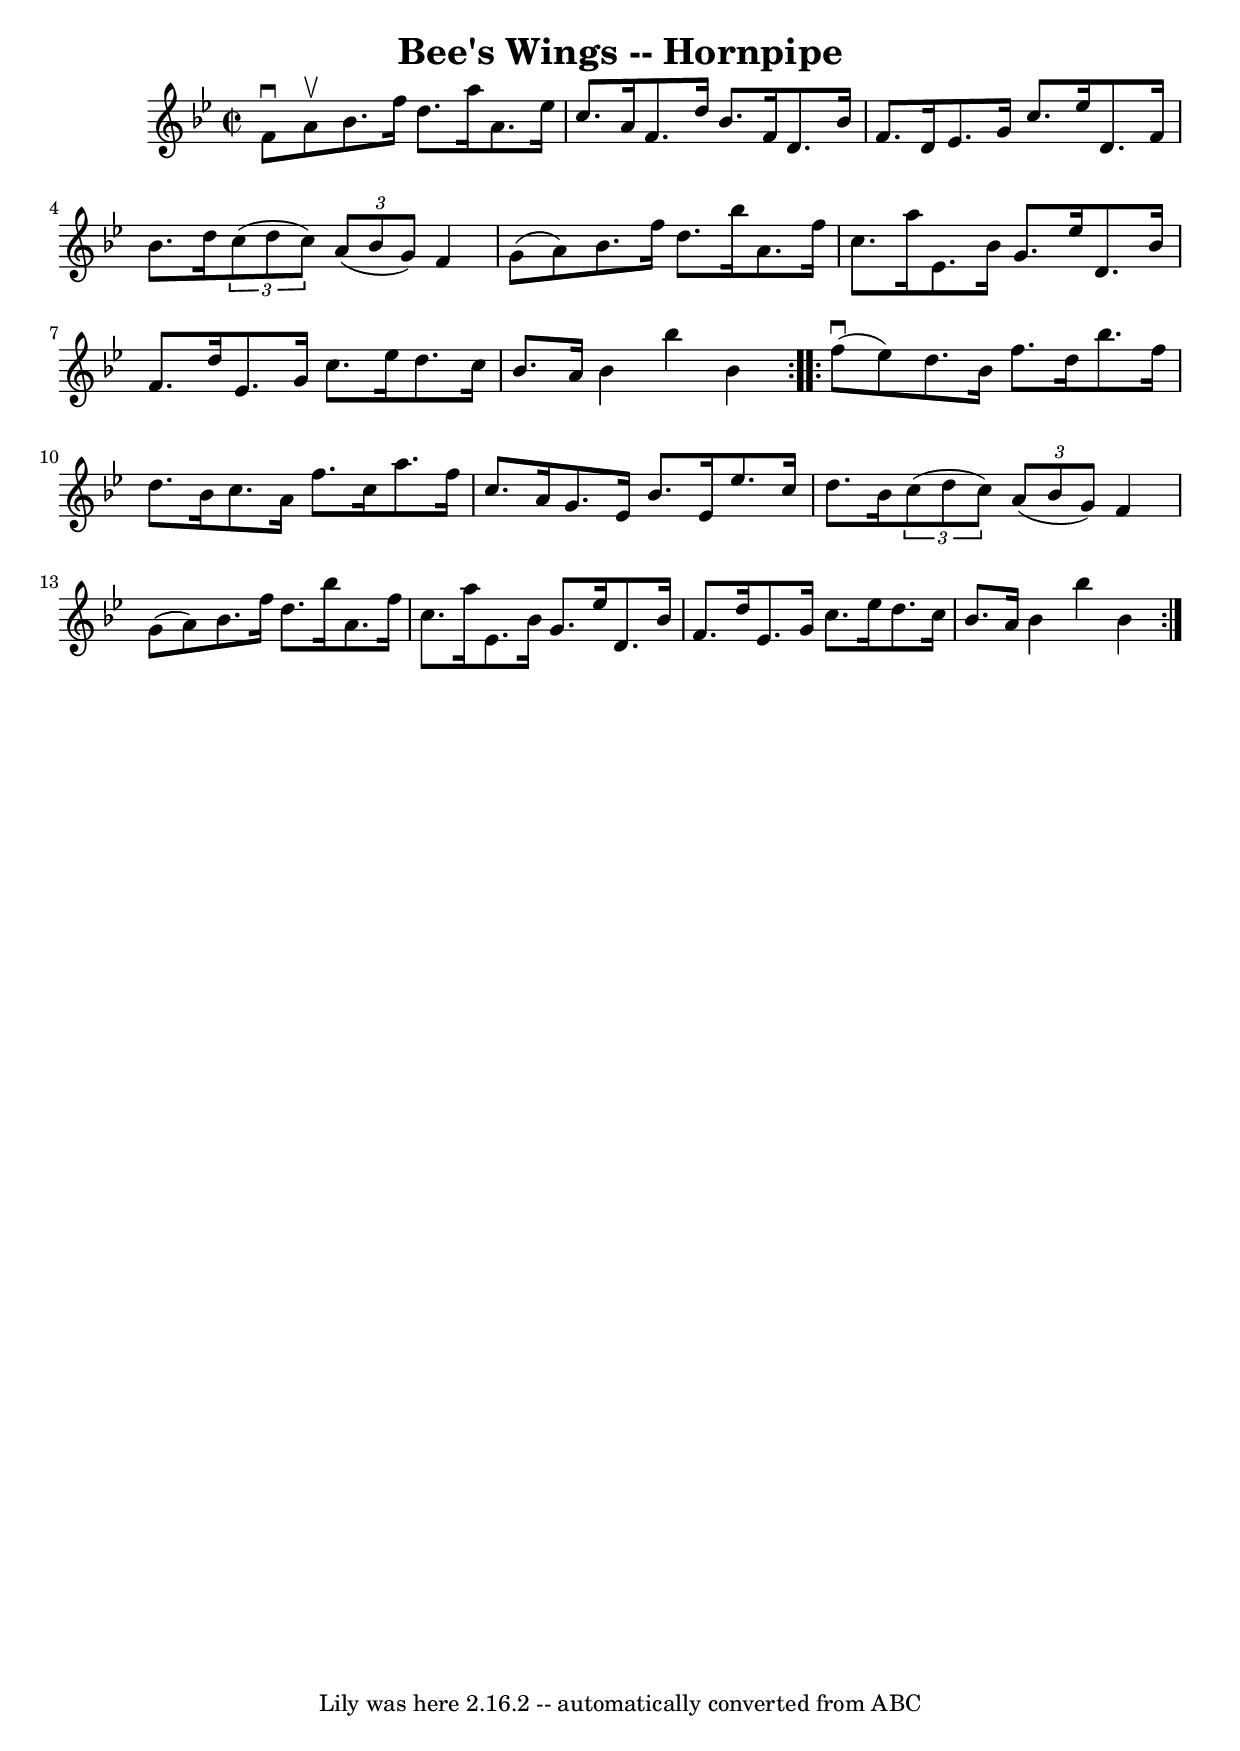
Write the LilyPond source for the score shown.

\version "2.16.2"
\include "Mammoth.ily"
\header {
	%% book = "Cole's 1000 Fiddle Tunes"
	crossRefNumber = "1"
	footnotes = ""
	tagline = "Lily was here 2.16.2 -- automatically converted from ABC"
	title = "Bee's Wings -- Hornpipe"
}
voicedefault =  {


\repeat volta 2 {
\override Staff.TimeSignature #'style = #'C
 \time 2/2 
\key bes \major f'8^\downbow a'8^\upbow |
 bes'8.    
f''16 d''8. a''16 a'8. ees''16 c''8. a'16  |
 f'8.    
d''16 bes'8. f'16 d'8. bes'16 f'8. d'16  |
 ees'8.  
 g'16 c''8. ees''16 d'8. f'16 bes'8. d''16  |
   
\times 2/3 { c''8 (d''8 c''8) }   \times 2/3 { a'8 (bes'8    
g'8) } f'4 g'8 (a'8) |
 bes'8. f''16 d''8.    
bes''16 a'8. f''16 c''8. a''16  |
 ees'8. bes'16 g'8. 
 ees''16 d'8. bes'16 f'8. d''16  |
 ees'8. g'16    
c''8. ees''16 d''8. c''16 bes'8. a'16  |
 bes'4    
bes''4 bes'4  }     \repeat volta 2 { f''8 (^\downbow ees''8) 
|
 d''8. bes'16 f''8. d''16 bes''8. f''16 d''8.    
bes'16  |
 c''8. a'16 f''8. c''16 a''8. f''16 c''8.   
 a'16  |
 g'8. ees'16 bes'8. ees'16 ees''8. c''16    
d''8. bes'16  |
   \times 2/3 { c''8 (d''8 c''8) }   
\times 2/3 { a'8 (bes'8 g'8) } f'4 g'8 (a'8) |
     
bes'8. f''16 d''8. bes''16 a'8. f''16 c''8. a''16  
|
 ees'8. bes'16 g'8. ees''16 d'8. bes'16 f'8.    
d''16  |
 ees'8. g'16 c''8. ees''16 d''8. c''16    
bes'8. a'16  |
 bes'4 bes''4 bes'4  }   
}

\score{
    <<

	\context Staff="default"
	{
	    \voicedefault 
	}

    >>
	\layout {
	}
	\midi {}
}
